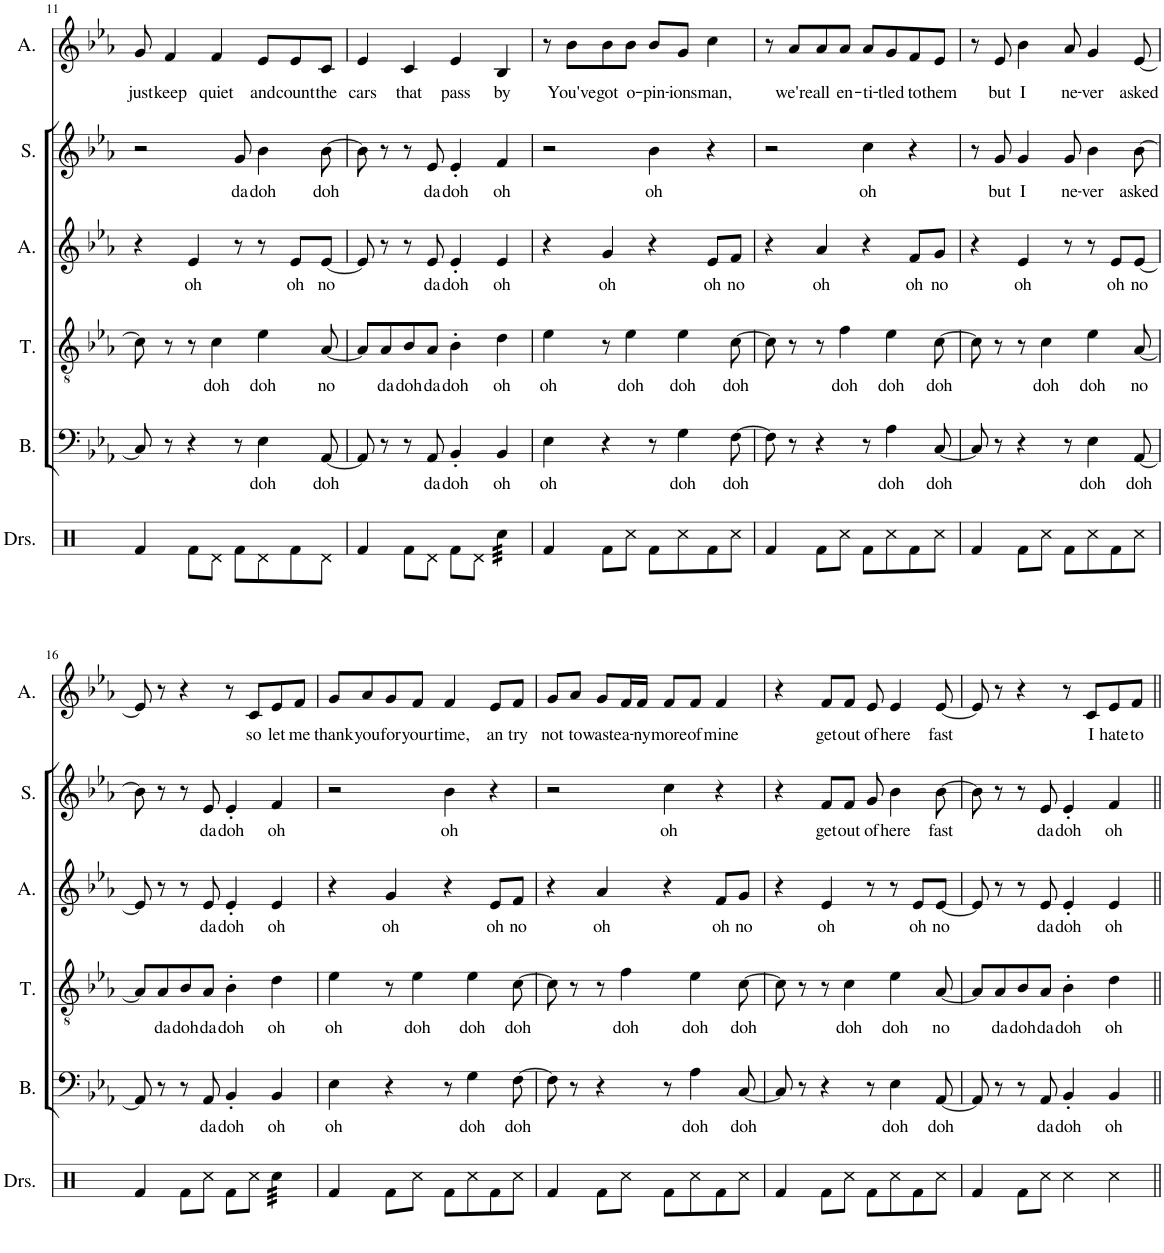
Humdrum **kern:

**kern	**kern	**text	**kern	**text	**kern	**text	**kern	**text	**kern	**text
*part6	*part5	*part5	*part4	*part4	*part3	*part3	*part2	*part2	*part1	*part1
*staff6	*staff5	*staff5	*staff4	*staff4	*staff3	*staff3	*staff2	*staff2	*staff1	*staff1
*I"Drumset	*I"Bass	*	*I"Tenor	*	*I"Alto	*	*I"Soprano	*	*I"Alto	*
*I'Drs.	*I'B.	*	*I'T.	*	*I'A.	*	*I'S.	*	*I'A.	*
!!LO:PB:g=z
*clefX	*clefF4	*	*clefGv2	*	*clefG2	*	*clefG2	*	*clefG2	*
*k[]	*k[b-e-a-]	*	*k[b-e-a-]	*	*k[b-e-a-]	*	*k[b-e-a-]	*	*k[b-e-a-]	*
*M4/4	*M4/4	*	*M4/4	*	*M4/4	*	*M4/4	*	*M4/4	*
=11	=11	=11	=11	=11	=11	=11	=11	=11	=11	=11
!	!	!	!	!	!	!	!	!	!	!LO:LY:b
4Rf/	8C/]	.	8c\]	.	4r	.	2r	.	8g/	just
!	!	!	!	!	!	!	!	!	!	!LO:LY:b
.	8r	.	8r	.	.	.	.	.	4f/	keep
!	!	!	!	!	!	!LO:LY:b	!	!	!	!
8Rf\L	4r	.	8r	.	4e-/	oh	.	.	.	.
!	!	!	!	!LO:LY:b	!	!	!	!	!	!LO:LY:b
8Rd\J	.	.	4c\	doh	.	.	.	.	4f/	quiet
!	!	!	!	!	!	!	!	!LO:LY:b	!	!
8Rf\L	8r	.	.	.	8r	.	8g/	da	.	.
!	!	!LO:LY:b	!	!LO:LY:b	!	!	!	!LO:LY:b	!	!LO:LY:b
8Rd\	4E-\	doh	4e-\	doh	8r	.	4b-\	doh	8e-/L	and
!	!	!	!	!	!	!LO:LY:b	!	!	!	!LO:LY:b
8Rf\	.	.	.	.	8e-/L	oh	.	.	8e-/	count
!	!	!LO:LY:b	!	!LO:LY:b	!	!LO:LY:b	!	!LO:LY:b	!	!LO:LY:b
8Rd\J	[8AA-/	doh	[8A-/	no	[8e-/J	no	[8b-\	doh	8c/J	the
=12	=12	=12	=12	=12	=12	=12	=12	=12	=12	=12
!	!	!	!	!	!	!	!	!	!	!LO:LY:b
4Rf/	8AA-/]	.	8A-/L]	.	8e-/]	.	8b-\]	.	4e-/	cars
!	!	!	!	!LO:LY:b	!	!	!	!	!	!
.	8r	.	8A-/	da	8r	.	8r	.	.	.
!	!	!	!	!LO:LY:b	!	!	!	!	!	!LO:LY:b
8Rf\L	8r	.	8B-/	doh	8r	.	8r	.	4c/	that
!	!	!LO:LY:b	!	!LO:LY:b	!	!LO:LY:b	!	!LO:LY:b	!	!
8Rd\J	8AA-/	da	8A-/J	da	8e-/	da	8e-/	da	.	.
!	!	!LO:LY:b	!	!LO:LY:b	!	!LO:LY:b	!	!LO:LY:b	!	!LO:LY:b
8Rf\L	4BB-'/	doh	4B-'\	doh	4e-'/	doh	4e-'/	doh	4e-/	pass
8Rd\J	.	.	.	.	.	.	.	.	.	.
!	!	!LO:LY:b	!	!LO:LY:b	!	!LO:LY:b	!	!LO:LY:b	!	!LO:LY:b
*tremolo	*	*	*	*	*	*	*	*	*	*
32Rcc\LLL	4BB-/	oh	4d\	oh	4e-/	oh	4f/	oh	4B-/	by
32Rcc\	.	.	.	.	.	.	.	.	.	.
32Rcc\	.	.	.	.	.	.	.	.	.	.
32Rcc\	.	.	.	.	.	.	.	.	.	.
32Rcc\	.	.	.	.	.	.	.	.	.	.
32Rcc\	.	.	.	.	.	.	.	.	.	.
32Rcc\	.	.	.	.	.	.	.	.	.	.
32Rcc\JJJ	.	.	.	.	.	.	.	.	.	.
*Xtremolo	*	*	*	*	*	*	*	*	*	*
=13	=13	=13	=13	=13	=13	=13	=13	=13	=13	=13
!	!	!LO:LY:b	!	!LO:LY:b	!	!	!	!	!	!
4Rf/	4E-\	oh	4e-\	oh	4r	.	2r	.	8r	.
!	!	!	!	!	!	!	!	!	!	!LO:LY:b
.	.	.	.	.	.	.	.	.	8b-\L	You've
!	!	!	!	!	!	!LO:LY:b	!	!	!	!LO:LY:b
8Rf\L	4r	.	8r	.	4g/	oh	.	.	8b-\	got
!	!	!	!	!LO:LY:b	!	!	!	!	!	!LO:LY:b
8Rcc\J	.	.	4e-\	doh	.	.	.	.	8b-\J	o-
!	!	!	!	!	!	!	!	!LO:LY:b	!	!LO:LY:b
8Rf\L	8r	.	.	.	4r	.	4b-\	oh	8b-/L	-pin-
!	!	!LO:LY:b	!	!LO:LY:b	!	!	!	!	!	!LO:LY:b
8Rcc\	4G\	doh	4e-\	doh	.	.	.	.	8g/J	-ions
!	!	!	!	!	!	!LO:LY:b	!	!	!	!LO:LY:b
8Rf\	.	.	.	.	8e-/L	oh	4r	.	4cc\	man,
!	!	!LO:LY:b	!	!LO:LY:b	!	!LO:LY:b	!	!	!	!
8Rcc\J	[8F\	doh	[8c\	doh	8f/J	no	.	.	.	.
=14	=14	=14	=14	=14	=14	=14	=14	=14	=14	=14
4Rf/	8F\]	.	8c\]	.	4r	.	2r	.	8r	.
!	!	!	!	!	!	!	!	!	!	!LO:LY:b
.	8r	.	8r	.	.	.	.	.	8a-/L	we're
!	!	!	!	!	!	!LO:LY:b	!	!	!	!LO:LY:b
8Rf\L	4r	.	8r	.	4a-/	oh	.	.	8a-/	all
!	!	!	!	!LO:LY:b	!	!	!	!	!	!LO:LY:b
8Rcc\J	.	.	4f\	doh	.	.	.	.	8a-/J	en-
!	!	!	!	!	!	!	!	!LO:LY:b	!	!LO:LY:b
8Rf\L	8r	.	.	.	4r	.	4cc\	oh	8a-/L	-ti-
!	!	!LO:LY:b	!	!LO:LY:b	!	!	!	!	!	!LO:LY:b
8Rcc\	4A-\	doh	4e-\	doh	.	.	.	.	8g/	-tled
!	!	!	!	!	!	!LO:LY:b	!	!	!	!LO:LY:b
8Rf\	.	.	.	.	8f/L	oh	4r	.	8f/	to
!	!	!LO:LY:b	!	!LO:LY:b	!	!LO:LY:b	!	!	!	!LO:LY:b
8Rcc\J	[8C/	doh	[8c\	doh	8g/J	no	.	.	8e-/J	them
=15	=15	=15	=15	=15	=15	=15	=15	=15	=15	=15
4Rf/	8C/]	.	8c\]	.	4r	.	8r	.	8r	.
!	!	!	!	!	!	!	!	!LO:LY:b	!	!LO:LY:b
.	8r	.	8r	.	.	.	8g/	but	8e-/	but
!	!	!	!	!	!	!LO:LY:b	!	!LO:LY:b	!	!LO:LY:b
8Rf\L	4r	.	8r	.	4e-/	oh	4g/	I	4b-\	I
!	!	!	!	!LO:LY:b	!	!	!	!	!	!
8Rcc\J	.	.	4c\	doh	.	.	.	.	.	.
!	!	!	!	!	!	!	!	!LO:LY:b	!	!LO:LY:b
8Rf\L	8r	.	.	.	8r	.	8g/	ne-	8a-/	ne-
!	!	!LO:LY:b	!	!LO:LY:b	!	!	!	!LO:LY:b	!	!LO:LY:b
8Rcc\	4E-\	doh	4e-\	doh	8r	.	4b-\	-ver	4g/	-ver
!	!	!	!	!	!	!LO:LY:b	!	!	!	!
8Rf\	.	.	.	.	8e-/L	oh	.	.	.	.
!	!	!LO:LY:b	!	!LO:LY:b	!	!LO:LY:b	!	!LO:LY:b	!	!LO:LY:b
8Rcc\J	[8AA-/	doh	[8A-/	no	[8e-/J	no	[8b-\	asked	[8e-/	asked
!!LO:LB:g=z
=16	=16	=16	=16	=16	=16	=16	=16	=16	=16	=16
4Rf/	8AA-/]	.	8A-/L]	.	8e-/]	.	8b-\]	.	8e-/]	.
!	!	!	!	!LO:LY:b	!	!	!	!	!	!
.	8r	.	8A-/	da	8r	.	8r	.	8r	.
!	!	!	!	!LO:LY:b	!	!	!	!	!	!
8Rf\L	8r	.	8B-/	doh	8r	.	8r	.	4r	.
!	!	!LO:LY:b	!	!LO:LY:b	!	!LO:LY:b	!	!LO:LY:b	!	!
8Rcc\J	8AA-/	da	8A-/J	da	8e-/	da	8e-/	da	.	.
!	!	!LO:LY:b	!	!LO:LY:b	!	!LO:LY:b	!	!LO:LY:b	!	!
8Rf\L	4BB-'/	doh	4B-'\	doh	4e-'/	doh	4e-'/	doh	8r	.
!	!	!	!	!	!	!	!	!	!	!LO:LY:b
8Rcc\J	.	.	.	.	.	.	.	.	8c/L	so
!	!	!LO:LY:b	!	!LO:LY:b	!	!LO:LY:b	!	!LO:LY:b	!	!LO:LY:b
*tremolo	*	*	*	*	*	*	*	*	*	*
32Rcc\LLL	4BB-/	oh	4d\	oh	4e-/	oh	4f/	oh	8e-/	let
32Rcc\	.	.	.	.	.	.	.	.	.	.
32Rcc\	.	.	.	.	.	.	.	.	.	.
32Rcc\	.	.	.	.	.	.	.	.	.	.
!	!	!	!	!	!	!	!	!	!	!LO:LY:b
32Rcc\	.	.	.	.	.	.	.	.	8f/J	me
32Rcc\	.	.	.	.	.	.	.	.	.	.
32Rcc\	.	.	.	.	.	.	.	.	.	.
32Rcc\JJJ	.	.	.	.	.	.	.	.	.	.
*Xtremolo	*	*	*	*	*	*	*	*	*	*
=17	=17	=17	=17	=17	=17	=17	=17	=17	=17	=17
!	!	!LO:LY:b	!	!LO:LY:b	!	!	!	!	!	!LO:LY:b
4Rf/	4E-\	oh	4e-\	oh	4r	.	2r	.	8g/L	thank
!	!	!	!	!	!	!	!	!	!	!LO:LY:b
.	.	.	.	.	.	.	.	.	8a-/	you
!	!	!	!	!	!	!LO:LY:b	!	!	!	!LO:LY:b
8Rf\L	4r	.	8r	.	4g/	oh	.	.	8g/	for
!	!	!	!	!LO:LY:b	!	!	!	!	!	!LO:LY:b
8Rcc\J	.	.	4e-\	doh	.	.	.	.	8f/J	your
!	!	!	!	!	!	!	!	!LO:LY:b	!	!LO:LY:b
8Rf\L	8r	.	.	.	4r	.	4b-\	oh	4f/	time,
!	!	!LO:LY:b	!	!LO:LY:b	!	!	!	!	!	!
8Rcc\	4G\	doh	4e-\	doh	.	.	.	.	.	.
!	!	!	!	!	!	!LO:LY:b	!	!	!	!LO:LY:b
8Rf\	.	.	.	.	8e-/L	oh	4r	.	8e-/L	an
!	!	!LO:LY:b	!	!LO:LY:b	!	!LO:LY:b	!	!	!	!LO:LY:b
8Rcc\J	[8F\	doh	[8c\	doh	8f/J	no	.	.	8f/J	try
=18	=18	=18	=18	=18	=18	=18	=18	=18	=18	=18
!	!	!	!	!	!	!	!	!	!	!LO:LY:b
4Rf/	8F\]	.	8c\]	.	4r	.	2r	.	8g/L	not
!	!	!	!	!	!	!	!	!	!	!LO:LY:b
.	8r	.	8r	.	.	.	.	.	8a-/J	to
!	!	!	!	!	!	!LO:LY:b	!	!	!	!LO:LY:b
8Rf\L	4r	.	8r	.	4a-/	oh	.	.	8g/L	waste
!	!	!	!	!LO:LY:b	!	!	!	!	!	!LO:LY:b
8Rcc\J	.	.	4f\	doh	.	.	.	.	16f/L	a-
!	!	!	!	!	!	!	!	!	!	!LO:LY:b
.	.	.	.	.	.	.	.	.	16f/JJ	-ny
!	!	!	!	!	!	!	!	!LO:LY:b	!	!LO:LY:b
8Rf\L	8r	.	.	.	4r	.	4cc\	oh	8f/L	more
!	!	!LO:LY:b	!	!LO:LY:b	!	!	!	!	!	!LO:LY:b
8Rcc\	4A-\	doh	4e-\	doh	.	.	.	.	8f/J	of
!	!	!	!	!	!	!LO:LY:b	!	!	!	!LO:LY:b
8Rf\	.	.	.	.	8f/L	oh	4r	.	4f/	mine
!	!	!LO:LY:b	!	!LO:LY:b	!	!LO:LY:b	!	!	!	!
8Rcc\J	[8C/	doh	[8c\	doh	8g/J	no	.	.	.	.
=19	=19	=19	=19	=19	=19	=19	=19	=19	=19	=19
4Rf/	8C/]	.	8c\]	.	4r	.	4r	.	4r	.
.	8r	.	8r	.	.	.	.	.	.	.
!	!	!	!	!	!	!LO:LY:b	!	!LO:LY:b	!	!LO:LY:b
8Rf\L	4r	.	8r	.	4e-/	oh	8f/L	get	8f/L	get
!	!	!	!	!LO:LY:b	!	!	!	!LO:LY:b	!	!LO:LY:b
8Rcc\J	.	.	4c\	doh	.	.	8f/J	out	8f/J	out
!	!	!	!	!	!	!	!	!LO:LY:b	!	!LO:LY:b
8Rf\L	8r	.	.	.	8r	.	8g/	of	8e-/	of
!	!	!LO:LY:b	!	!LO:LY:b	!	!	!	!LO:LY:b	!	!LO:LY:b
8Rcc\	4E-\	doh	4e-\	doh	8r	.	4b-\	here	4e-/	here
!	!	!	!	!	!	!LO:LY:b	!	!	!	!
8Rf\	.	.	.	.	8e-/L	oh	.	.	.	.
!	!	!LO:LY:b	!	!LO:LY:b	!	!LO:LY:b	!	!LO:LY:b	!	!LO:LY:b
8Rcc\J	[8AA-/	doh	[8A-/	no	[8e-/J	no	[8b-\	fast	[8e-/	fast
=20	=20	=20	=20	=20	=20	=20	=20	=20	=20	=20
4Rf/	8AA-/]	.	8A-/L]	.	8e-/]	.	8b-\]	.	8e-/]	.
!	!	!	!	!LO:LY:b	!	!	!	!	!	!
.	8r	.	8A-/	da	8r	.	8r	.	8r	.
!	!	!	!	!LO:LY:b	!	!	!	!	!	!
8Rf\L	8r	.	8B-/	doh	8r	.	8r	.	4r	.
!	!	!LO:LY:b	!	!LO:LY:b	!	!LO:LY:b	!	!LO:LY:b	!	!
8Rcc\J	8AA-/	da	8A-/J	da	8e-/	da	8e-/	da	.	.
!	!	!LO:LY:b	!	!LO:LY:b	!	!LO:LY:b	!	!LO:LY:b	!	!
4Rcc\	4BB-'/	doh	4B-'\	doh	4e-'/	doh	4e-'/	doh	8r	.
!	!	!	!	!	!	!	!	!	!	!LO:LY:b
.	.	.	.	.	.	.	.	.	8c/L	I
!	!	!LO:LY:b	!	!LO:LY:b	!	!LO:LY:b	!	!LO:LY:b	!	!LO:LY:b
4Rcc\	4BB-/	oh	4d\	oh	4e-/	oh	4f/	oh	8e-/	hate
!	!	!	!	!	!	!	!	!	!	!LO:LY:b
.	.	.	.	.	.	.	.	.	8f/J	to
=||	=||	=||	=||	=||	=||	=||	=||	=||	=||	=||
*-	*-	*-	*-	*-	*-	*-	*-	*-	*-	*-
